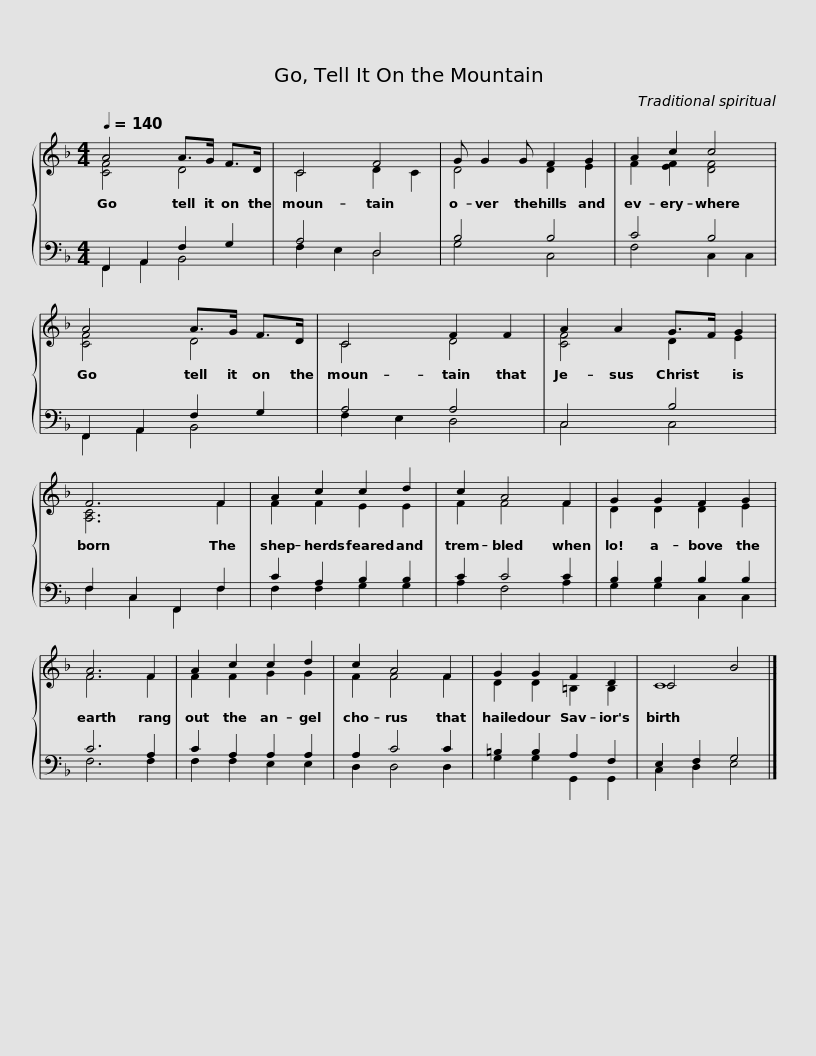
X:1
%%score { ( 1 2 ) | ( 3 4 ) }
L:1/8
Q:1/4=140
M:4/4
I:linebreak $
K:F
V:1 treble
V:2 treble
V:3 bass
V:4 bass
V:1
 A4 A>G F>D | C4 F4 | G G2 G F2 G2 | A2 c2 c4 |$ A4 A>G F>D | %5
 C4 F2 F2 | A2 A2 G>F G2 | F6 F2 |$ A2 c2 c2 d2 | c2 A4 F2 | %10
 G2 G2 F2 G2 | A6 F2 |$ A2 c2 c2 d2 | c2 A4 F2 | G2 G2 F2 D2 | %15
 C4 B4 |] %16
V:2
 [CF]4 D4 | C4 D2 C2 | D4 D2 E2 | F2 [EF]2 [DF]4 |$ [CF]4 D4 | %5
 C4 D4 | [CF]4 D2 E2 | [A,C]6 F2 |$ F2 F2 E2 E2 | F2 F4 F2 | %10
 D2 D2 D2 E2 | F6 F2 |$ F2 F2 G2 G2 | F2 F4 F2 | D2 D2 =B,2 B,2 | %15
 C8 |] %16
V:3
 F,,2 A,,2 F,2 G,2 | A,4 D,4 | B,4 B,4 | C4 B,4 |$ F,,2 A,,2 F,2 G,2 | %5
 A,4 A,4 | C,4 B,4 | F,2 C,2 F,,2 F,2 |$ C2 A,2 B,2 B,2 | C2 C4 C2 | %10
 B,2 B,2 B,2 B,2 | C6 A,2 |$ C2 A,2 A,2 A,2 | A,2 C4 C2 | =B,2 B,2 A,2 F,2 | %15
 E,2 F,2 G,4 |] %16
V:4
 F,,2 A,,2 B,,4 | F,2 E,2 D,4 | G,4 C,4 | F,4 C,2 C,2 |$ F,,2 A,,2 B,,4 | %5
 F,2 E,2 D,4 | C,4 C,4 | F,2 C,2 F,,2 F,2 |$ F,2 F,2 G,2 G,2 | A,2 F,4 A,2 | %10
 G,2 G,2 C,2 C,2 | F,6 F,2 |$ F,2 F,2 E,2 E,2 | D,2 D,4 D,2 | G,2 G,2 G,,2 G,,2 | %15
 C,2 D,2 E,4 |] %16
